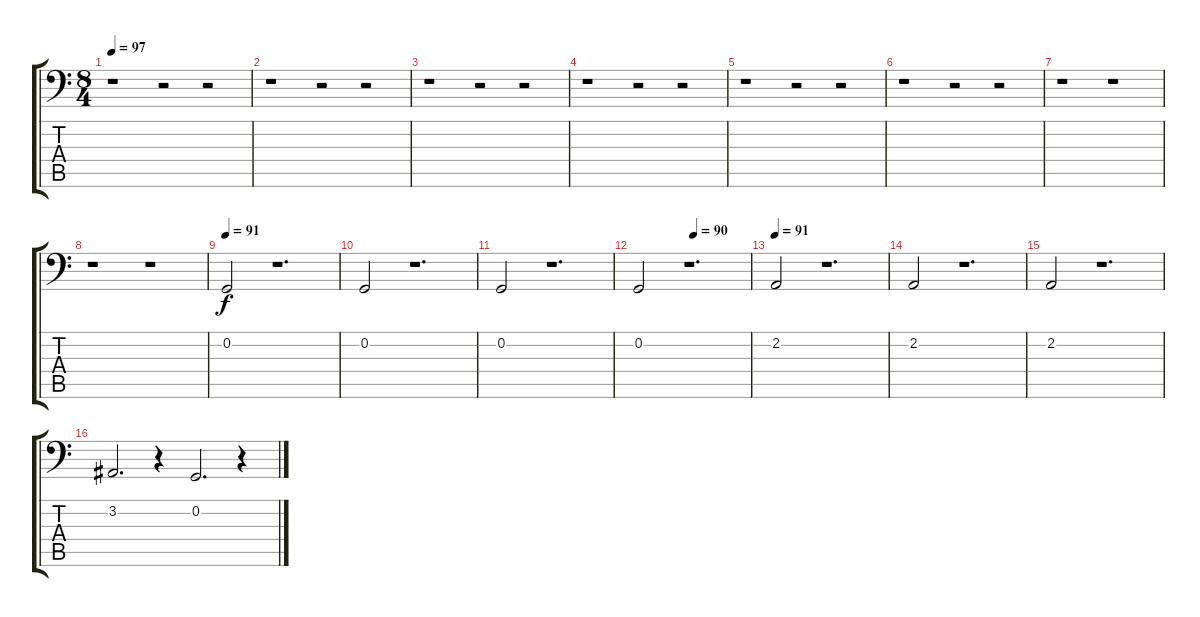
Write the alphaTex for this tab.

\track "" {instrument stringensemble1}
\staff {score tabs}
\tuning (C3 G2 D2 A1 E1 B0) {hide}
\ts (8 4)
\tempo 97
\clef f4
\ks c
r.1{dy f} r.2 r.2 |
r.1 r.2 r.2 |
r.1 r.2 r.2 |
r.1 r.2 r.2 |
r.1 r.2 r.2 |
r.1 r.2 r.2 |
r.1 r.1 |
r.1 r.1 |
\tempo 91
0.2.2 r.1{d} |
0.2.2 r.1{d} |
0.2.2 r.1{d} |
\tempo (90 0.5)
0.2.2 r.1{d} |
\tempo 91
2.2.2 r.1{d} |
2.2.2 r.1{d} |
2.2.2 r.1{d} |
3.2.2{d} r.4 0.2.2{d} r.4
